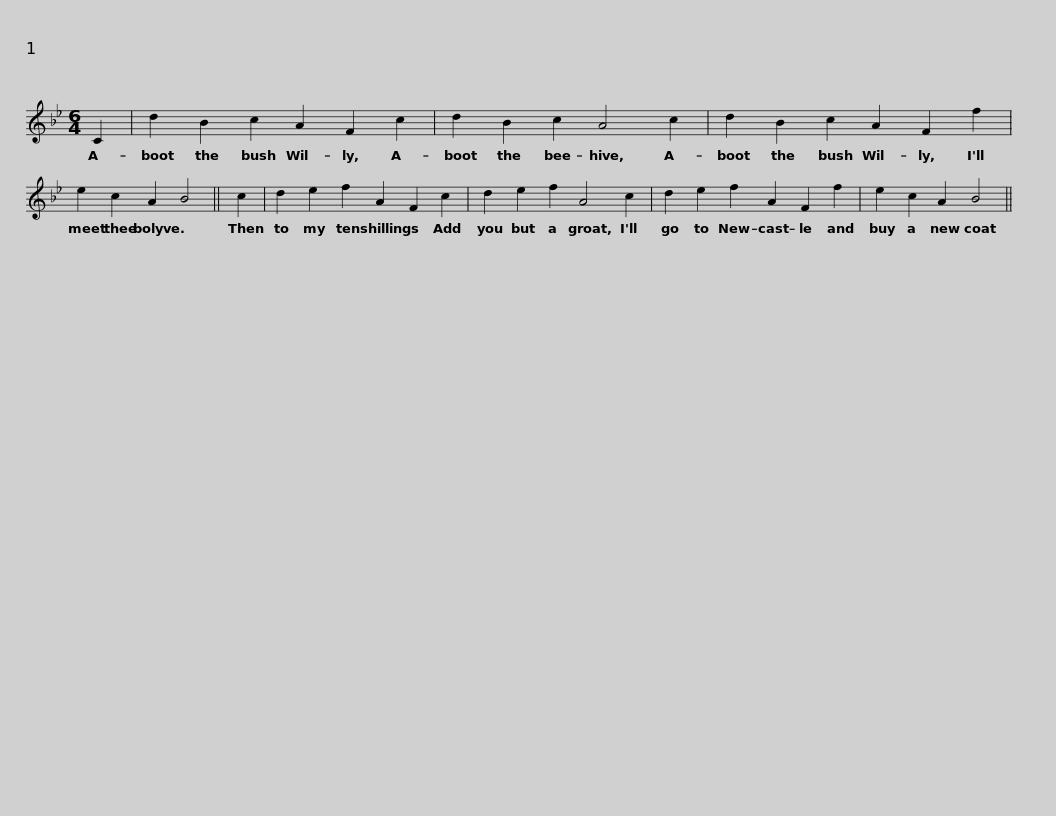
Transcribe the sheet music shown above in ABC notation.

X:1
L:1/8
M:6/4
I:linebreak $
K:Gmin
V:1 treble
V:1
 C2 | d2 B2 c2 A2 F2 c2 | d2 B2 c2 A4 c2 | d2 B2 c2 A2 F2 f2 |$ e2 c2 A2 B4 || %5
 c2 | d2 e2 f2 A2 F2 c2 | d2 e2 f2 A4 c2 | d2 e2 f2 A2 F2 f2 |$ e2 c2 A2 B4 || %10
